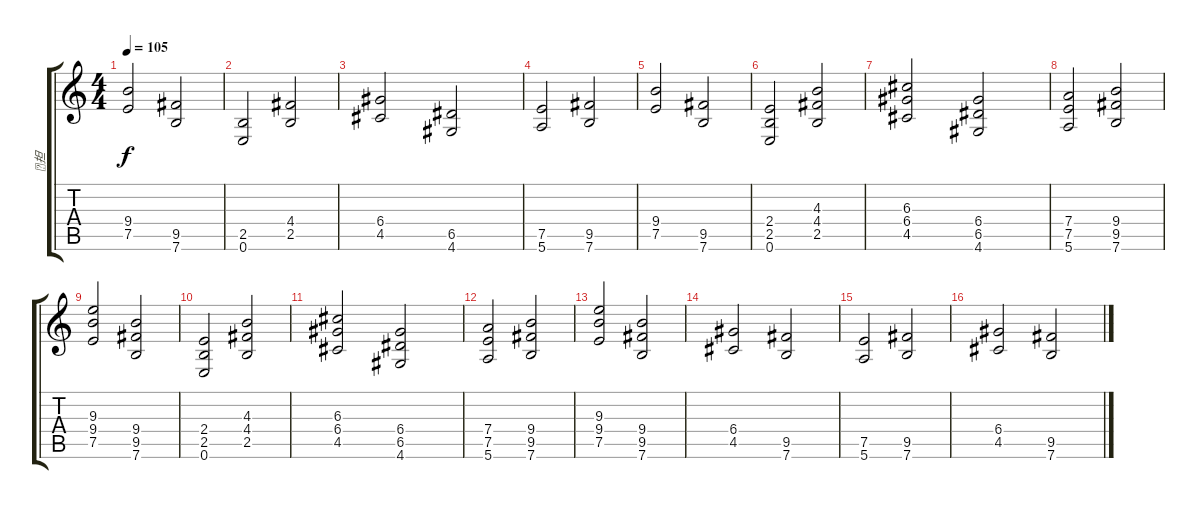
\track ("担" "担") {instrument distortionguitar}
\staff {score tabs}
\tuning (E4 B3 G3 D3 A2 E2) {hide}
\ts (4 4)
\tempo 105
\clef g2
\ks c
(9.4 7.5).2{dy f} (9.5 7.6).2 |
(2.5 0.6).2 (4.4 2.5).2 |
(6.4 4.5).2 (6.5 4.6).2 |
(7.5 5.6).2 (9.5 7.6).2 |
(9.4 7.5).2 (9.5 7.6).2 |
(2.4 2.5 0.6).2 (4.3 4.4 2.5).2 |
(6.3 6.4 4.5).2 (6.4 6.5 4.6).2 |
(7.4 7.5 5.6).2 (9.4 9.5 7.6).2 |
(9.3 9.4 7.5).2 (9.4 9.5 7.6).2 |
(2.4 2.5 0.6).2 (4.3 4.4 2.5).2 |
(6.3 6.4 4.5).2 (6.4 6.5 4.6).2 |
(7.4 7.5 5.6).2 (9.4 9.5 7.6).2 |
(9.3 9.4 7.5).2 (9.4 9.5 7.6).2 |
(6.4 4.5).2 (9.5 7.6).2 |
(7.5 5.6).2 (9.5 7.6).2 |
(6.4 4.5).2 (9.5 7.6).2
